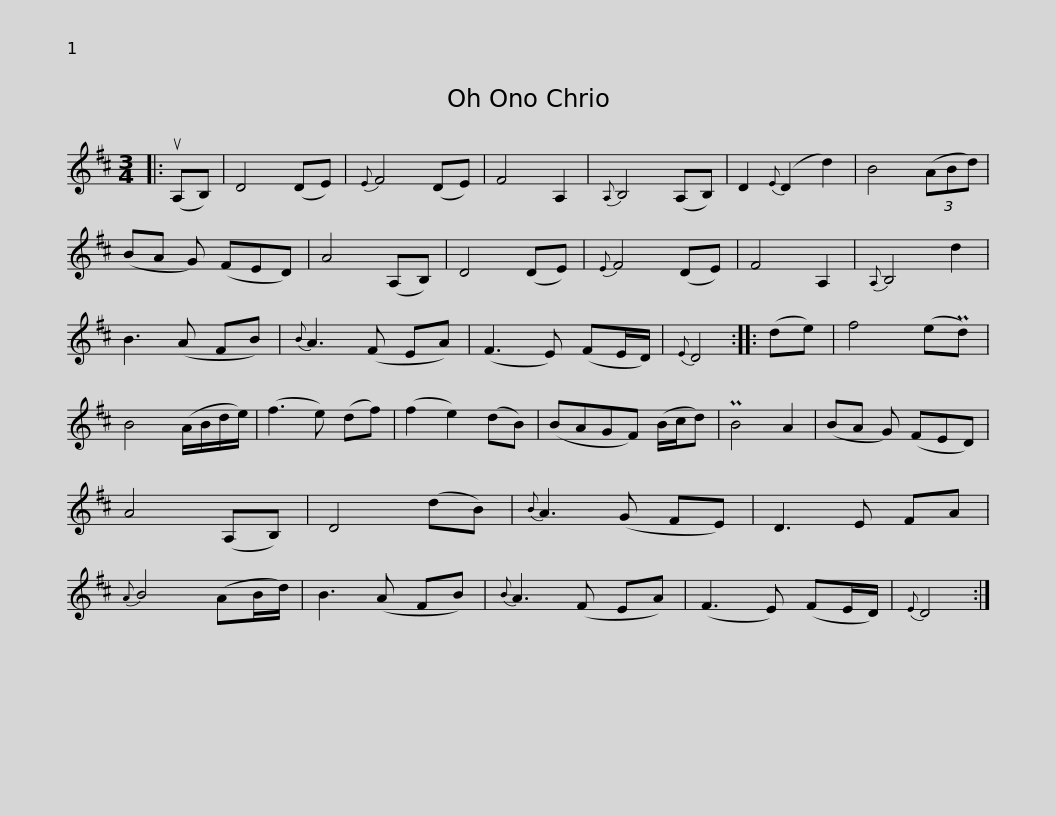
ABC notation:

X:1
L:1/8
M:3/4
I:linebreak $
K:D
V:1 treble
V:1
|: (uA,B,) | D4 (DE) |{E} F4 (DE) | F4 A,2 |{A,} B,4 (A,B,) | %5
 D2{E} (D2 d2) | B4 (3(ABd) | (BA G) (FED) | A4 (A,B,) | D4 (DE) |$ %10
{E} F4 (DE) | F4 A,2 |{A,} B,4 d2 | B3 (A FB) |{B} A3 (F EA) | %15
 (F3 E) (FE/D/) |{E} D4 :: (de) | f4 (ePd) | B4 (A/B/d/e/) |$ %20
 (f3 e) (df) | (f2 e2) (dB) | (BAGF) (B/c/d) | PB4 A2 | (BA G) (FED) | %25
 A4 (A,B,) | D4 (dB) |{B} A3 (G FE) | D3 E FA |${A} B4 (AB/d/) | %30
 B3 (A FB) |{B} A3 (F EA) | (F3 E) (FE/D/) |{E} D4 :| %34
